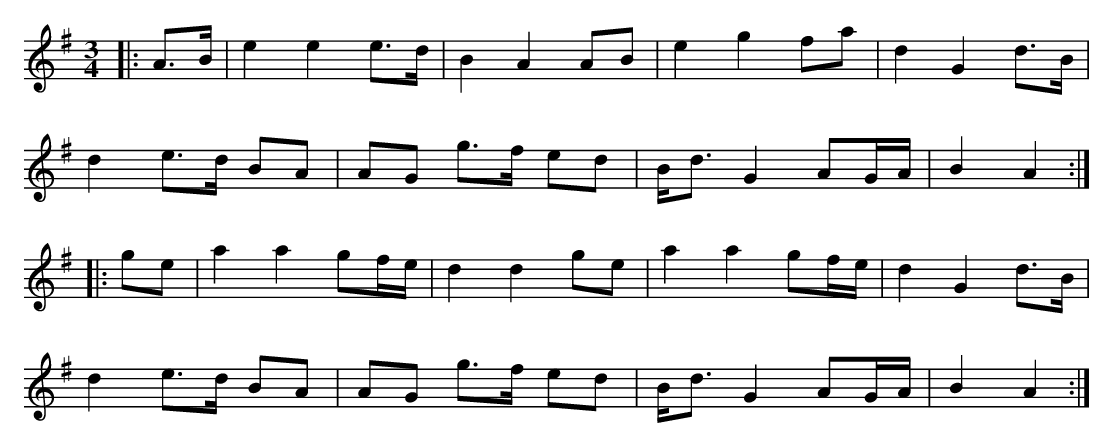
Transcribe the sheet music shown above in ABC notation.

X:1
M:3/4
K:Ador
|:A>B|e2 e2 e>d | B2 A2 AB | e2 g2 fa | d2 G2 d>B|
d2 e>d BA|AG g>f ed | B<d G2 AG/A/|B2 A2 :|
|:ge |a2 a2 gf/e/ | d2 d2 ge | a2 a2 gf/e/ | d2 G2 d>B|
d2 e>d BA | AG g>f ed | B<d G2 AG/A/ |B2 A2 :|
